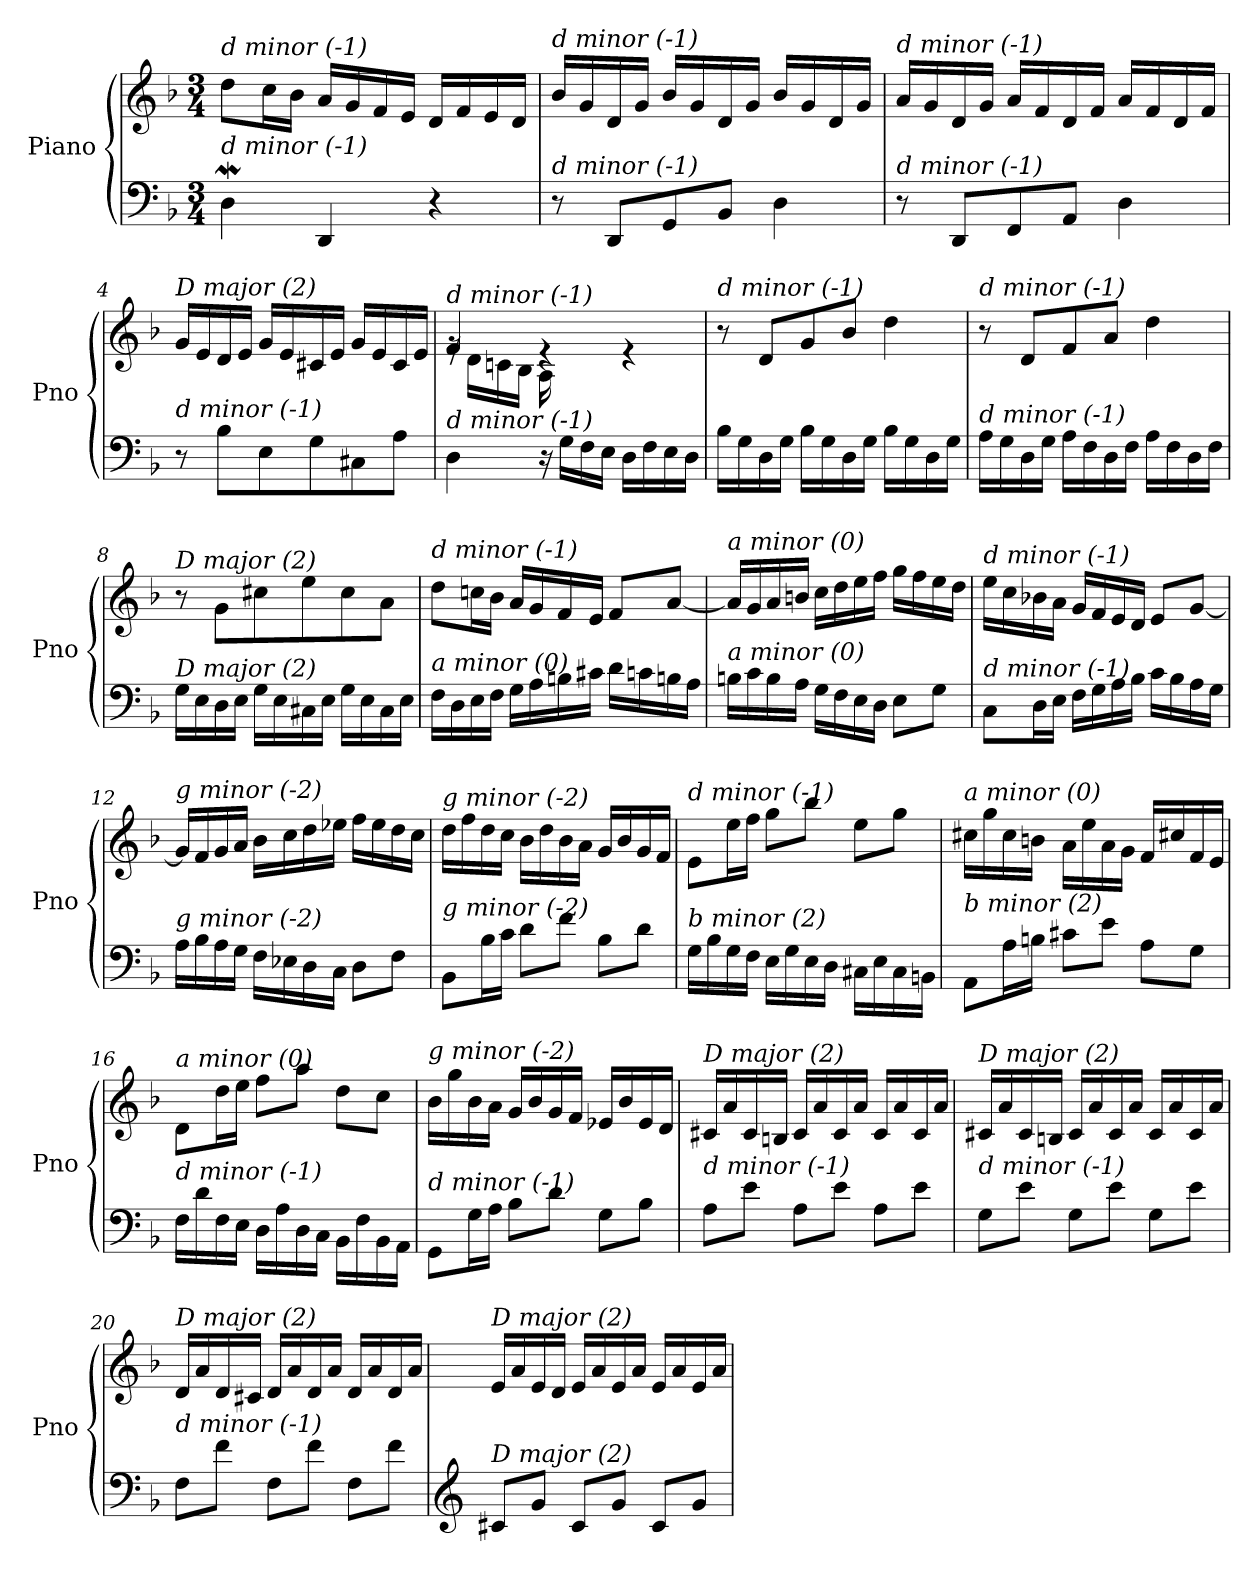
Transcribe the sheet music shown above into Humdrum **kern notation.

**kern	**kern
*part1	*part1
*staff2	*staff1
*I"Piano	*
*I'Pno	*
*clefF4	*clefG2
*k[b-]	*k[b-]
*M3/4	*M3/4
=1	=1
!	!LO:TX:i:t=d minor (-1)
!LO:TX:i:t=d minor (-1)	!
4DW\	8dd\L
.	16cc\L
.	16b-\JJ
4DD/	16a/LL
.	16g/
.	16f/
.	16e/JJ
4r	16d/LL
.	16f/
.	16e/
.	16d/JJ
=2	=2
!	!LO:TX:i:t=d minor (-1)
!LO:TX:i:t=d minor (-1)	!
8r	16b-/LL
.	16g/
8DD/L	16d/
.	16g/JJ
8GG/	16b-/LL
.	16g/
8BB-/J	16d/
.	16g/JJ
4D\	16b-/LL
.	16g/
.	16d/
.	16g/JJ
=3	=3
!	!LO:TX:i:t=d minor (-1)
!LO:TX:i:t=d minor (-1)	!
8r	16a/LL
.	16g/
8DD/L	16d/
.	16g/JJ
8FF/	16a/LL
.	16f/
8AA/J	16d/
.	16f/JJ
4D\	16a/LL
.	16f/
.	16d/
.	16f/JJ
=4	=4
!	!LO:TX:i:t=D major (2)
!LO:TX:i:t=d minor (-1)	!
8r	16g/LL
.	16e/
8B-\L	16d/
.	16e/JJ
8E\	16g/LL
.	16e/
8G\	16c#X/
.	16e/JJ
8C#X\	16g/LL
.	16e/
8A\J	16c#/
.	16e/JJ
!!LO:LB:g=z
=5	=5
*^	*^
!	!	!LO:TX:i:t=d minor (-1)	!
!LO:TX:i:t=d minor (-1)	!	!	!
4ryy	4D\	4f/	16rg
.	.	.	16d\LL
.	.	.	16cn\
.	.	.	16B-\JJ
16ryy	16r	4re	16A\
4..ryy	16G\LL	.	4..ryy
.	16F\	.	.
.	16E\JJ	.	.
.	16D\LL	4re	.
.	16F\	.	.
.	16E\	.	.
.	16D\JJ	.	.
*	*	*v	*v
=6	=6	=6
!	!	!LO:TX:i:t=d minor (-1)
!LO:TX:i:t=d minor (-1)	!	!
*v	*v	*
16B-\LL	8r
16G\	.
16D\	8d/L
16G\JJ	.
16B-\LL	8g/
16G\	.
16D\	8b-/J
16G\JJ	.
16B-\LL	4dd\
16G\	.
16D\	.
16G\JJ	.
=7	=7
!	!LO:TX:i:t=d minor (-1)
!LO:TX:i:t=d minor (-1)	!
16A\LL	8r
16G\	.
16D\	8d/L
16G\JJ	.
16A\LL	8f/
16F\	.
16D\	8a/J
16F\JJ	.
16A\LL	4dd\
16F\	.
16D\	.
16F\JJ	.
=8	=8
!	!LO:TX:i:t=D major (2)
!LO:TX:i:t=D major (2)	!
16G\LL	8r
16E\	.
16D\	8g\L
16E\JJ	.
16G\LL	8cc#X\
16E\	.
16C#X\	8ee\
16E\JJ	.
16G\LL	8cc#\
16E\	.
16C#\	8a\J
16E\JJ	.
!!LO:LB:g=z
=9	=9
!	!LO:TX:i:t=d minor (-1)
!LO:TX:i:t=a minor (0)	!
16F\LL	8dd\L
16D\	.
16E\	16ccn\L
16F\JJ	16b-\JJ
16G\LL	16a/LL
16A\	16g/
16Bn\	16f/
16c#X\JJ	16e/JJ
16d\LL	8f/L
16cn\	.
16Bn\	[8a/J
16A\JJ	.
=10	=10
!	!LO:TX:i:t=a minor (0)
!LO:TX:i:t=a minor (0)	!
16Bn\LL	16a/LL]
16c\	16g/
16B\	16a/
16A\JJ	16bn/JJ
16G\LL	16cc\LL
16F\	16dd\
16E\	16ee\
16D\JJ	16ff\JJ
8E\L	16gg\LL
.	16ff\
8G\J	16ee\
.	16dd\JJ
=11	=11
!	!LO:TX:i:t=d minor (-1)
!LO:TX:i:t=d minor (-1)	!
8C\L	16ee\LL
.	16cc\
16D\L	16b-X\
16E\JJ	16a\JJ
16F\LL	16g/LL
16G\	16f/
16A\	16e/
16B-\JJ	16d/JJ
16c\LL	8e/L
16B-\	.
16A\	[8g/J
16G\JJ	.
=12	=12
!	!LO:TX:i:t=g minor (-2)
!LO:TX:i:t=g minor (-2)	!
16A\LL	16g/LL]
16B-\	16f/
16A\	16g/
16G\JJ	16a/JJ
16F\LL	16b-\LL
16E-X\	16cc\
16D\	16dd\
16C\JJ	16ee-X\JJ
8D\L	16ff\LL
.	16ee-\
8F\J	16dd\
.	16cc\JJ
!!LO:LB:g=z
=13	=13
!	!LO:TX:i:t=g minor (-2)
!LO:TX:i:t=g minor (-2)	!
8BB-\L	16dd\LL
.	16ff\
16B-\L	16dd\
16c\JJ	16cc\JJ
8d\L	16b-\LL
.	16dd\
8f\J	16b-\
.	16a\JJ
8B-\L	16g/LL
.	16b-/
8d\J	16g/
.	16f/JJ
=14	=14
!	!LO:TX:i:t=d minor (-1)
!LO:TX:i:t=b minor (2)	!
16G\LL	8e\L
16B-\	.
16G\	16ee\L
16F\JJ	16ff\JJ
16E\LL	8gg\L
16G\	.
16E\	8bb-\J
16D\JJ	.
16C#X\LL	8ee\L
16E\	.
16C#\	8gg\J
16BBn\JJ	.
=15	=15
!	!LO:TX:i:t=a minor (0)
!LO:TX:i:t=b minor (2)	!
8AA\L	16cc#X\LL
.	16gg\
16A\L	16cc#\
16Bn\JJ	16bn\JJ
8c#X\L	16a\LL
.	16ee\
8e\J	16a\
.	16g\JJ
8A\L	16f/LL
.	16cc#X/
8G\J	16f/
.	16e/JJ
=16	=16
!	!LO:TX:i:t=a minor (0)
!LO:TX:i:t=d minor (-1)	!
16F\LL	8d\L
16d\	.
16F\	16dd\L
16E\JJ	16ee\JJ
16D\LL	8ff\L
16A\	.
16D\	8aa\J
16C\JJ	.
16BB-\LL	8dd\L
16F\	.
16BB-\	8cc\J
16AA\JJ	.
!!LO:LB:g=z
=17	=17
!	!LO:TX:i:t=g minor (-2)
!LO:TX:i:t=d minor (-1)	!
8GG\L	16b-\LL
.	16gg\
16G\L	16b-\
16A\JJ	16a\JJ
8B-\L	16g/LL
.	16b-/
8d\J	16g/
.	16f/JJ
8G\L	16e-X/LL
.	16b-/
8B-\J	16e-/
.	16d/JJ
=18	=18
!	!LO:TX:i:t=D major (2)
!LO:TX:i:t=d minor (-1)	!
8A\L	16c#X/LL
.	16a/
8e\J	16c#/
.	16Bn/JJ
8A\L	16c#/LL
.	16a/
8e\J	16c#/
.	16a/JJ
8A\L	16c#/LL
.	16a/
8e\J	16c#/
.	16a/JJ
=19	=19
!	!LO:TX:i:t=D major (2)
!LO:TX:i:t=d minor (-1)	!
8G\L	16c#X/LL
.	16a/
8e\J	16c#/
.	16Bn/JJ
8G\L	16c#/LL
.	16a/
8e\J	16c#/
.	16a/JJ
8G\L	16c#/LL
.	16a/
8e\J	16c#/
.	16a/JJ
=20	=20
!	!LO:TX:i:t=D major (2)
!LO:TX:i:t=d minor (-1)	!
8F\L	16d/LL
.	16a/
8f\J	16d/
.	16c#X/JJ
8F\L	16d/LL
.	16a/
8f\J	16d/
.	16a/JJ
8F\L	16d/LL
.	16a/
8f\J	16d/
.	16a/JJ
!!LO:PB:g=z
=21	=21
*clefG2	*
!	!LO:TX:i:t=D major (2)
!LO:TX:i:t=D major (2)	!
8c#X/L	16e/LL
.	16a/
8g/J	16e/
.	16d/JJ
8c#/L	16e/LL
.	16a/
8g/J	16e/
.	16a/JJ
8c#/L	16e/LL
.	16a/
8g/J	16e/
.	16a/JJ
=	=
*-	*-
